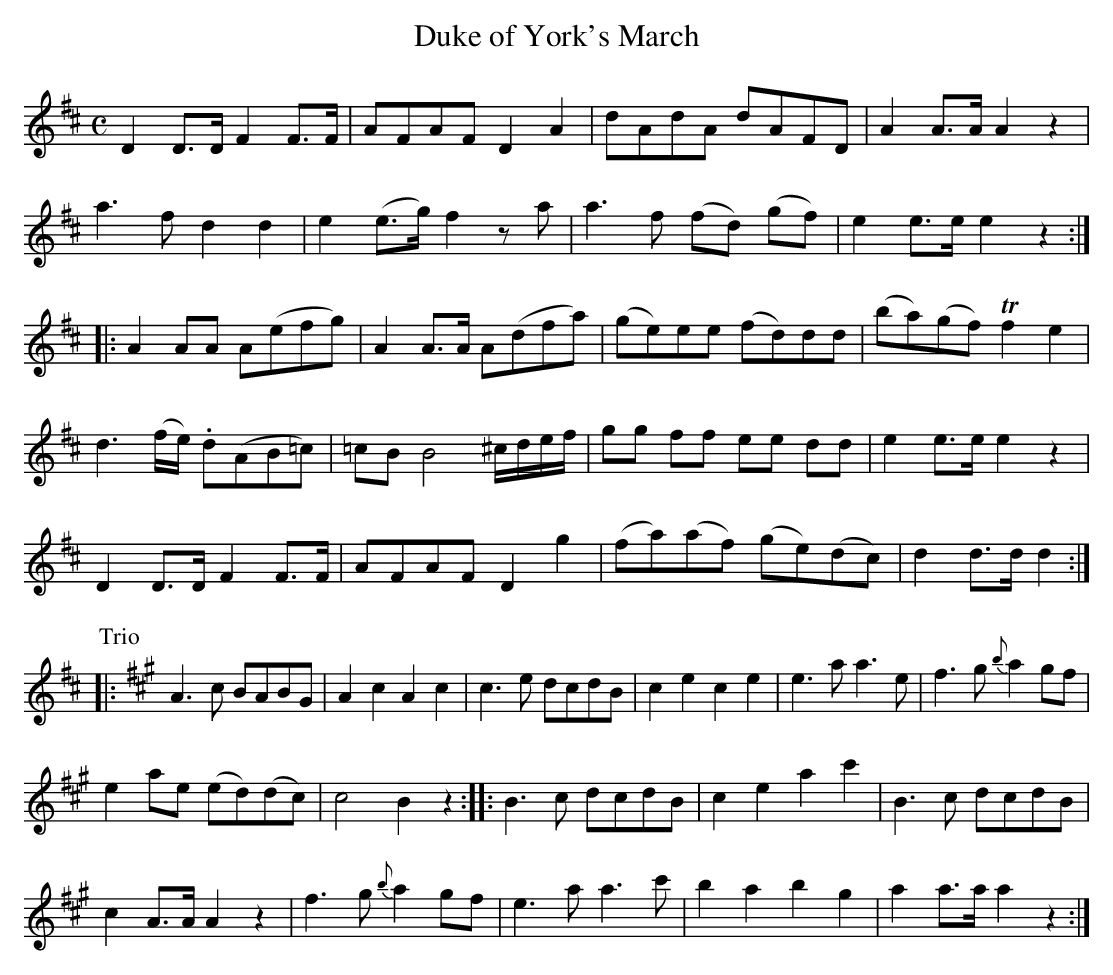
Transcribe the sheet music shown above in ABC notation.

X:1
T:Duke of York's March
M:C
L:1/8
K:D
D2 D>D F2 F>F|AFAF D2A2|dAdA dAFD|A2 A>A A2z2|
a3f d2d2|e2 (e>g) f2 za|a3f (fd) (gf)|e2 e>e e2z2:|
|:A2 AA A(efg)|A2 A>A A(dfa)|(ge)ee (fd)dd|(ba)(gf) Tf2e2|
d3 (f/e/) .d(AB=c)|=cB B4 ^c/d/e/f/|gg ff ee dd|e2 e>e e2z2|
D2 D>D F2 F>F |AFAF D2g2|(fa)(af) (ge)(dc)|d2 d>d d2:|
P:Trio
K:A
|:A3c BABG|A2c2A2c2|c3 e dcdB|c2e2c2e2|e3a a3e|f3g {b}a2 gf|
e2 ae (ed)(dc)|c4-B2 z2::B3 c dcdB|c2e2a2c'2|B3 c dcdB|
c2 A>A A2 z2|f3g {b}a2 gf|e3a a3c'|b2a2 b2g2|a2 a>a a2 z2:|]
